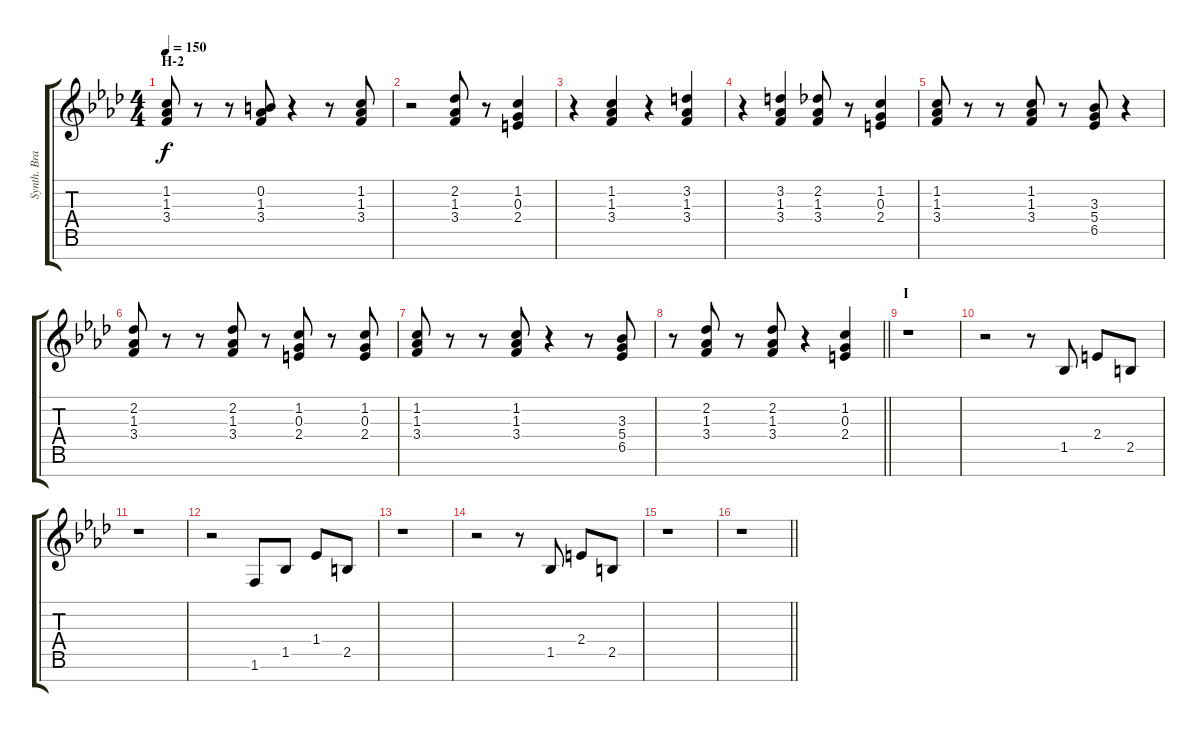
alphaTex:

\track ("Synth. Brass I" "Synth. Bra") {instrument synthbrass1}
\staff {score tabs}
\tuning (E5 B4 G4 D4 A3 E3 B2) {hide}
\ts (4 4)
\section ("" "H-2")
\tempo 150
\clef g2
\ks ab
(1.2 1.3 3.4).8{dy f} r.8 r.8 (0.2 1.3 3.4).8 r.4 r.8 (1.2 1.3 3.4).8 |
r.2 (2.2 1.3 3.4).8 r.8 (1.2 0.3 2.4).4 |
r.4 (1.2 1.3 3.4).4 r.4 (3.2 1.3 3.4).4 |
r.4 (3.2 1.3 3.4).4 (2.2 1.3 3.4).8 r.8 (1.2 0.3 2.4).4 |
(1.2 1.3 3.4).8 r.8 r.8 (1.2 1.3 3.4).8 r.8 (3.3 5.4 6.5).8 r.4 |
(2.2 1.3 3.4).8 r.8 r.8 (2.2 1.3 3.4).8 r.8 (1.2 0.3 2.4).8 r.8 (1.2 0.3 2.4).8 |
(1.2 1.3 3.4).8 r.8 r.8 (1.2 1.3 3.4).8 r.4 r.8 (3.3 5.4 6.5).8 |
\barLineRight lightlight
r.8 (2.2 1.3 3.4).8 r.8 (2.2 1.3 3.4).8 r.4 (1.2 0.3 2.4).4 |
\section ("" "I")
r.1 |
r.2 r.8 1.5.8 2.4.8 2.5.8 |
r.1 |
r.2 1.6.8 1.5.8 1.4.8 2.5.8 |
r.1 |
r.2 r.8 1.5.8 2.4.8 2.5.8 |
r.1 |
\barLineRight lightlight
r.1
